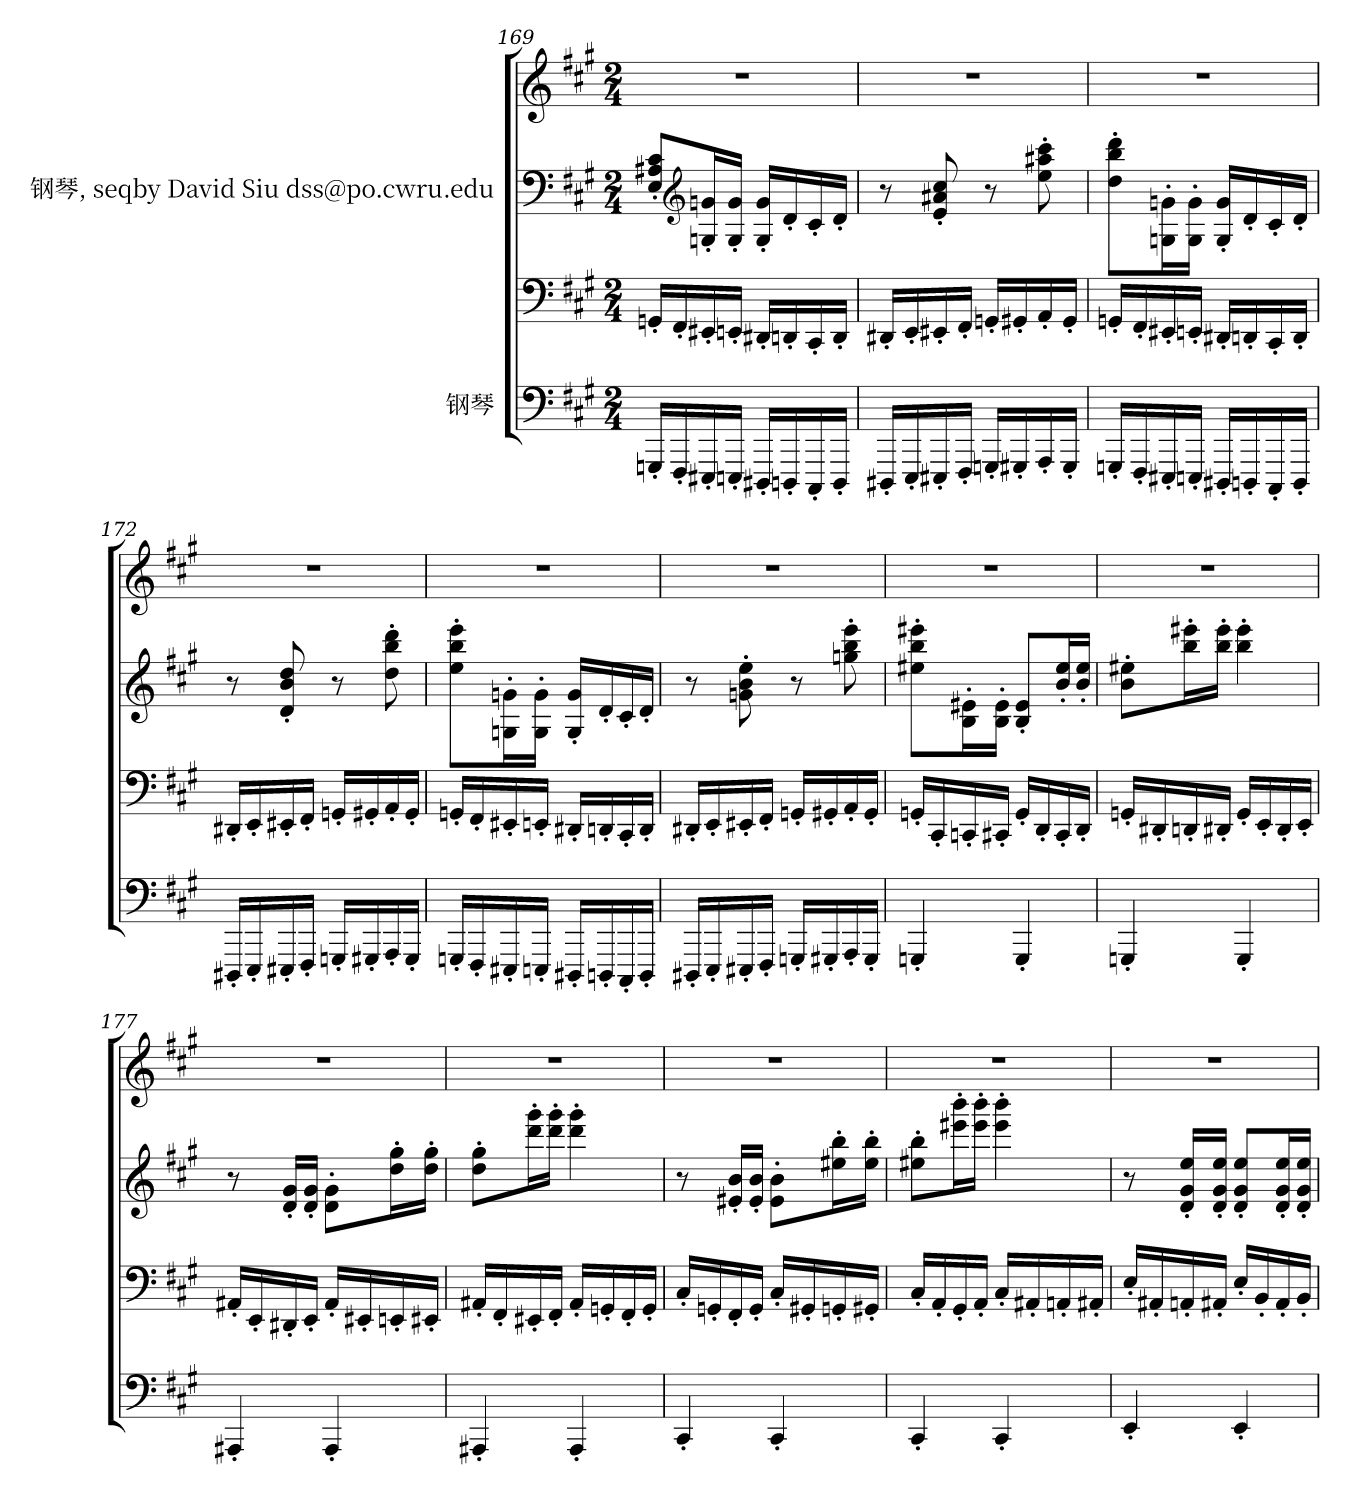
**kern	**kern	**kern	**kern
*part2	*part2	*part1	*part1
*staff4	*staff3	*staff2	*staff1
*I"钢琴	*	*I"钢琴, seqby David Siu dss@po.cwru.edu	*
*clefF4	*clefF4	*clefF4	*clefG2
*k[f#c#g#]	*k[f#c#g#]	*k[f#c#g#]	*k[f#c#g#]
*M2/4	*M2/4	*M2/4	*M2/4
=169	=169	=169	=169
16GGGn'/LL	16GGn'/LL	8E/' 8A#X/' 8c#/'L	2r
16FFF#'/	16FF#'/	.	.
*	*	*clefG2	*
16EEE#X'/	16EE#X'/	16Gn/' 16gn/'L	.
16EEEn'/JJ	16EEn'/JJ	16G/' 16g/'JJ	.
16DDD#X'/LL	16DD#X'/LL	16G/' 16g/'LL	.
16DDDn'/	16DDn'/	16d'/	.
16CCC#'/	16CC#'/	16c#'/	.
16DDD'/JJ	16DD'/JJ	16d'/JJ	.
=170	=170	=170	=170
16DDD#X'/LL	16DD#X'/LL	8r	2r
16EEE'/	16EE'/	.	.
16EEE#X'/	16EE#X'/	8e/' 8a#X/' 8cc#/'	.
16FFF#'/JJ	16FF#'/JJ	.	.
16GGGn'/LL	16GGn'/LL	8r	.
16GGG#X'/	16GG#X'/	.	.
16AAA'/	16AA'/	8ee\' 8aa#X\' 8ccc#\'	.
16GGG#'/JJ	16GG#'/JJ	.	.
!!LO:LB:g=z
=171	=171	=171	=171
16GGGn'/LL	16GGn'/LL	8dd\' 8bb\' 8ddd\'L	2r
16FFF#'/	16FF#'/	.	.
16EEE#X'/	16EE#X'/	16Gn\' 16gn\'L	.
16EEEn'/JJ	16EEn'/JJ	16G\' 16g\'JJ	.
16DDD#X'/LL	16DD#X'/LL	16G/' 16g/'LL	.
16DDDn'/	16DDn'/	16d'/	.
16CCC#'/	16CC#'/	16c#'/	.
16DDD'/JJ	16DD'/JJ	16d'/JJ	.
=172	=172	=172	=172
16DDD#X'/LL	16DD#X'/LL	8r	2r
16EEE'/	16EE'/	.	.
16EEE#X'/	16EE#X'/	8d/' 8b/' 8dd/'	.
16FFF#'/JJ	16FF#'/JJ	.	.
16GGGn'/LL	16GGn'/LL	8r	.
16GGG#X'/	16GG#X'/	.	.
16AAA'/	16AA'/	8dd\' 8bb\' 8ddd\'	.
16GGG#'/JJ	16GG#'/JJ	.	.
=173	=173	=173	=173
16GGGn'/LL	16GGn'/LL	8ee\' 8bb\' 8eee\'L	2r
16FFF#'/	16FF#'/	.	.
16EEE#X'/	16EE#X'/	16Gn\' 16gn\'L	.
16EEEn'/JJ	16EEn'/JJ	16G\' 16g\'JJ	.
16DDD#X'/LL	16DD#X'/LL	16G/' 16g/'LL	.
16DDDn'/	16DDn'/	16d'/	.
16CCC#'/	16CC#'/	16c#'/	.
16DDD'/JJ	16DD'/JJ	16d'/JJ	.
!!LO:LB:g=z
=174	=174	=174	=174
16DDD#X'/LL	16DD#X'/LL	8r	2r
16EEE'/	16EE'/	.	.
16EEE#X'/	16EE#X'/	8gn\' 8b\' 8ee\'	.
16FFF#'/JJ	16FF#'/JJ	.	.
16GGGn'/LL	16GGn'/LL	8r	.
16GGG#X'/	16GG#X'/	.	.
16AAA'/	16AA'/	8ggn\' 8bb\' 8eee\'	.
16GGG#'/JJ	16GG#'/JJ	.	.
=175	=175	=175	=175
4GGGn'/	16GGn'/LL	8ee#X\' 8bb\' 8eee#X\'L	2r
.	16CC#'/	.	.
.	16CCn'/	16B\' 16e#X\'L	.
.	16CC#X'/JJ	16B\' 16e#\'JJ	.
4GGG'/	16GG'/LL	8B/' 8e#/'L	.
.	16DD'/	.	.
.	16CC#'/	16b/' 16ee#/'L	.
.	16DD'/JJ	16b/' 16ee#/'JJ	.
=176	=176	=176	=176
4GGGn'/	16GGn'/LL	8b\' 8ee#X\'L	2r
.	16DD#X'/	.	.
.	16DDn'/	16bb\' 16eee#X\'L	.
.	16DD#X'/JJ	16bb\' 16eee#\'JJ	.
4GGG'/	16GG'/LL	4bb\' 4eee#\'	.
.	16EE'/	.	.
.	16DD#'/	.	.
.	16EE'/JJ	.	.
!!LO:PB:g=z
=177	=177	=177	=177
4AAA#X'/	16AA#X'/LL	8r	2r
.	16EE'/	.	.
.	16DD#X'/	16d/' 16g#/'LL	.
.	16EE'/JJ	16d/' 16g#/'JJ	.
4AAA#'/	16AA#'/LL	8d\' 8g#\'L	.
.	16EE#X'/	.	.
.	16EEn'/	16dd\' 16gg#\'L	.
.	16EE#X'/JJ	16dd\' 16gg#\'JJ	.
=178	=178	=178	=178
4AAA#X'/	16AA#X'/LL	8dd\' 8gg#\'L	2r
.	16FF#'/	.	.
.	16EE#X'/	16ddd\' 16ggg#\'L	.
.	16FF#'/JJ	16ddd\' 16ggg#\'JJ	.
4AAA#'/	16AA#'/LL	4ddd\' 4ggg#\'	.
.	16GGn'/	.	.
.	16FF#'/	.	.
.	16GG'/JJ	.	.
=179	=179	=179	=179
4CC#'/	16C#'/LL	8r	2r
.	16GGn'/	.	.
.	16FF#'/	16e#X/' 16b/'LL	.
.	16GG'/JJ	16e#/' 16b/'JJ	.
4CC#'/	16C#'/LL	8e#\' 8b\'L	.
.	16GG#X'/	.	.
.	16GGn'/	16ee#X\' 16bb\'L	.
.	16GG#X'/JJ	16ee#\' 16bb\'JJ	.
!!LO:LB:g=z
=180	=180	=180	=180
4CC#'/	16C#'/LL	8ee#X\' 8bb\'L	2r
.	16AA'/	.	.
.	16GG#'/	16eee#X\' 16bbb\'L	.
.	16AA'/JJ	16eee#\' 16bbb\'JJ	.
4CC#'/	16C#'/LL	4eee#\' 4bbb\'	.
.	16AA#X'/	.	.
.	16AAn'/	.	.
.	16AA#X'/JJ	.	.
=181	=181	=181	=181
4EE'/	16E'/LL	8r	2r
.	16AA#X'/	.	.
.	16AAn'/	16d/' 16g#/' 16ee/'LL	.
.	16AA#X'/JJ	16d/' 16g#/' 16ee/'JJ	.
4EE'/	16E'/LL	8d/' 8g#/' 8ee/'L	.
.	16BB'/	.	.
.	16AA#'/	16d/' 16g#/' 16ee/'L	.
.	16BB'/JJ	16d/' 16g#/' 16ee/'JJ	.
=	=	=	=
*-	*-	*-	*-
